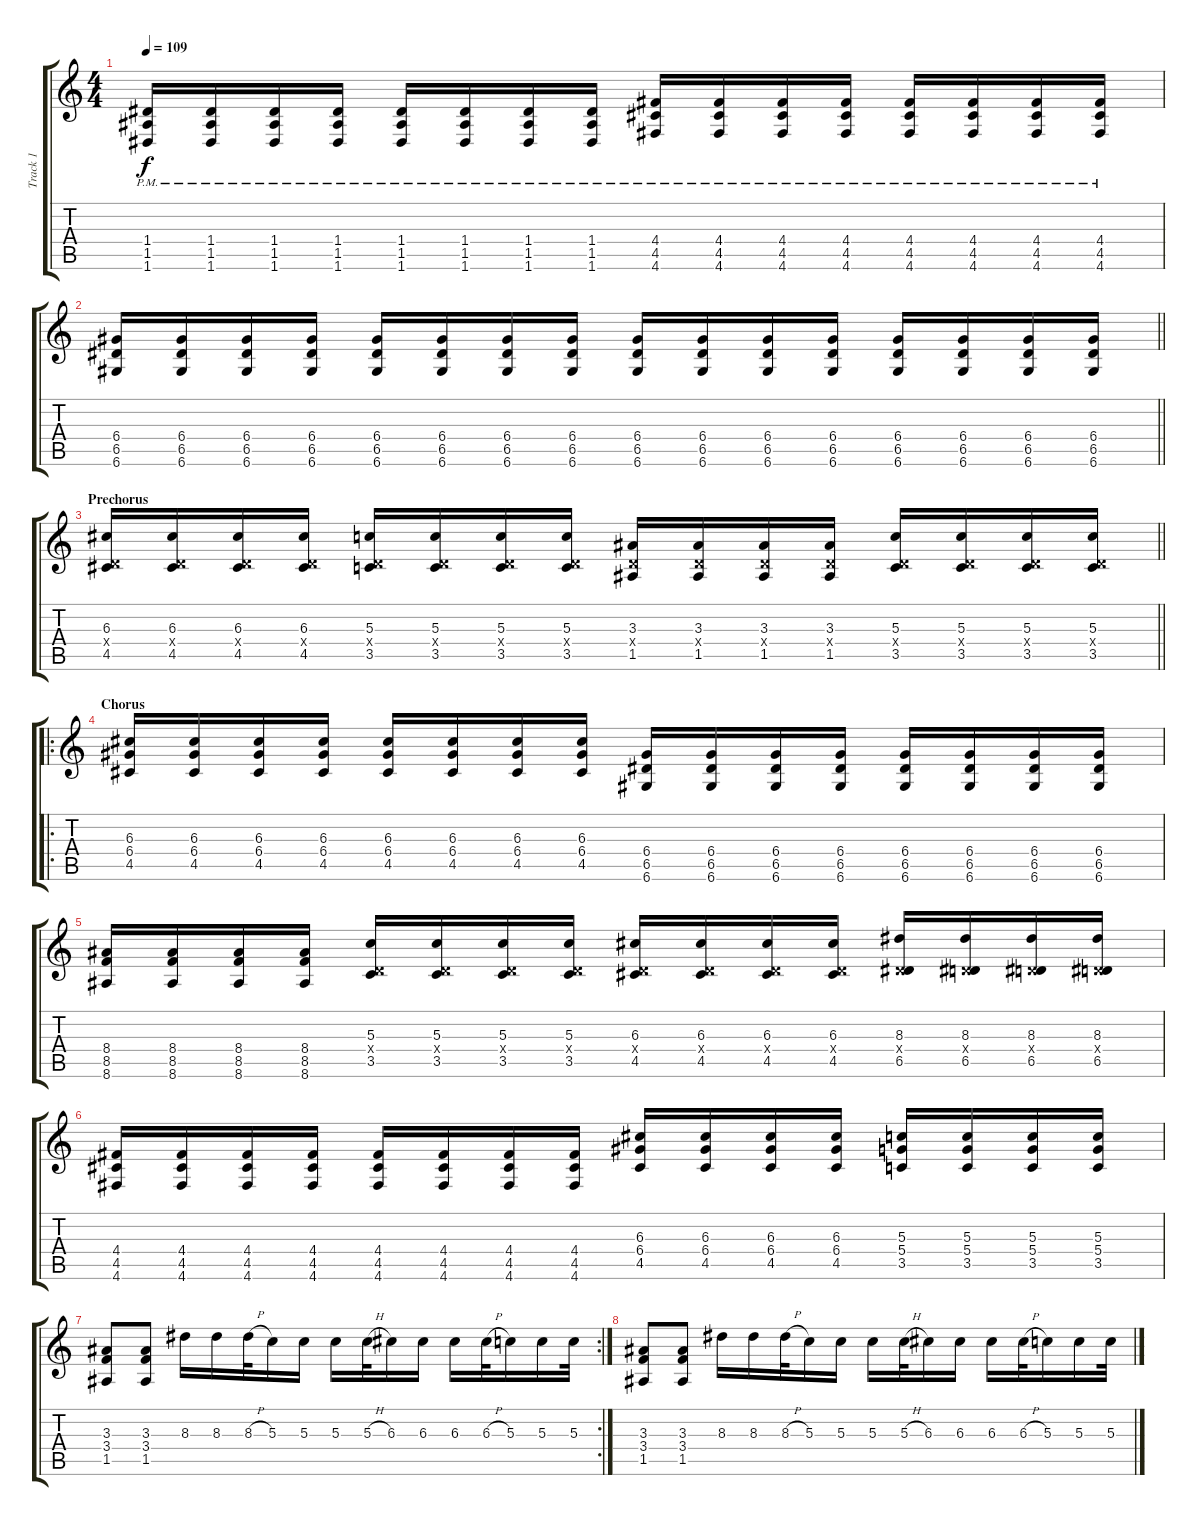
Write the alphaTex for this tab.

\track ("Track 1" "Track 1") {instrument overdrivenguitar}
\staff {score tabs}
\tuning (E4 B3 G3 D3 A2 D2) {hide}
\ts (4 4)
\tempo 109
\clef g2
\ks c
(1.4{pm} 1.5{pm} 1.6{pm}).16{dy f} (1.4{pm} 1.5{pm} 1.6{pm}).16 (1.4{pm} 1.5{pm} 1.6{pm}).16 (1.4{pm} 1.5{pm} 1.6{pm}).16 (1.4{pm} 1.5{pm} 1.6{pm}).16 (1.4{pm} 1.5{pm} 1.6{pm}).16 (1.4{pm} 1.5{pm} 1.6{pm}).16 (1.4{pm} 1.5{pm} 1.6{pm}).16 (4.4{pm} 4.5{pm} 4.6{pm}).16 (4.4{pm} 4.5{pm} 4.6{pm}).16 (4.4{pm} 4.5{pm} 4.6{pm}).16 (4.4{pm} 4.5{pm} 4.6{pm}).16 (4.4{pm} 4.5{pm} 4.6{pm}).16 (4.4{pm} 4.5{pm} 4.6{pm}).16 (4.4{pm} 4.5{pm} 4.6{pm}).16 (4.4{pm} 4.5{pm} 4.6{pm}).16 |
\barLineRight lightlight
(6.4 6.5 6.6).16 (6.4 6.5 6.6).16 (6.4 6.5 6.6).16 (6.4 6.5 6.6).16 (6.4 6.5 6.6).16 (6.4 6.5 6.6).16 (6.4 6.5 6.6).16 (6.4 6.5 6.6).16 (6.4 6.5 6.6).16 (6.4 6.5 6.6).16 (6.4 6.5 6.6).16 (6.4 6.5 6.6).16 (6.4 6.5 6.6).16 (6.4 6.5 6.6).16 (6.4 6.5 6.6).16 (6.4 6.5 6.6).16 |
\section ("" "Prechorus")
\barLineRight lightlight
(6.3 0.4{x} 4.5).16 (6.3 0.4{x} 4.5).16 (6.3 0.4{x} 4.5).16 (6.3 0.4{x} 4.5).16 (5.3 0.4{x} 3.5).16 (5.3 0.4{x} 3.5).16 (5.3 0.4{x} 3.5).16 (5.3 0.4{x} 3.5).16 (3.3 0.4{x} 1.5).16 (3.3 0.4{x} 1.5).16 (3.3 0.4{x} 1.5).16 (3.3 0.4{x} 1.5).16 (5.3 0.4{x} 3.5).16 (5.3 0.4{x} 3.5).16 (5.3 0.4{x} 3.5).16 (5.3 0.4{x} 3.5).16 |
\ro
\section ("" "Chorus")
(6.3 6.4 4.5).16 (6.3 6.4 4.5).16 (6.3 6.4 4.5).16 (6.3 6.4 4.5).16 (6.3 6.4 4.5).16 (6.3 6.4 4.5).16 (6.3 6.4 4.5).16 (6.3 6.4 4.5).16 (6.4 6.5 6.6).16 (6.4 6.5 6.6).16 (6.4 6.5 6.6).16 (6.4 6.5 6.6).16 (6.4 6.5 6.6).16 (6.4 6.5 6.6).16 (6.4 6.5 6.6).16 (6.4 6.5 6.6).16 |
(8.4 8.5 8.6).16 (8.4 8.5 8.6).16 (8.4 8.5 8.6).16 (8.4 8.5 8.6).16 (5.3 0.4{x} 3.5).16 (5.3 0.4{x} 3.5).16 (5.3 0.4{x} 3.5).16 (5.3 0.4{x} 3.5).16 (6.3 0.4{x} 4.5).16 (6.3 0.4{x} 4.5).16 (6.3 0.4{x} 4.5).16 (6.3 0.4{x} 4.5).16 (8.3 0.4{x} 6.5).16 (8.3 0.4{x} 6.5).16 (8.3 0.4{x} 6.5).16 (8.3 0.4{x} 6.5).16 |
(4.4 4.5 4.6).16 (4.4 4.5 4.6).16 (4.4 4.5 4.6).16 (4.4 4.5 4.6).16 (4.4 4.5 4.6).16 (4.4 4.5 4.6).16 (4.4 4.5 4.6).16 (4.4 4.5 4.6).16 (6.3 6.4 4.5).16 (6.3 6.4 4.5).16 (6.3 6.4 4.5).16 (6.3 6.4 4.5).16 (5.3 5.4 3.5).16 (5.3 5.4 3.5).16 (5.3 5.4 3.5).16 (5.3 5.4 3.5).16 |
\rc 2
(3.3 3.4 1.5).8 (3.3 3.4 1.5).8 8.3.16 8.3.16 8.3{h}.32 5.3.16 5.3.16 5.3.16 5.3{h}.32 6.3.16 6.3.16 6.3.16 6.3{h}.32 5.3.16 5.3.16 5.3.32 |
(3.3 3.4 1.5).8 (3.3 3.4 1.5).8 8.3.16 8.3.16 8.3{h}.32 5.3.16 5.3.16 5.3.16 5.3{h}.32 6.3.16 6.3.16 6.3.16 6.3{h}.32 5.3.16 5.3.16 5.3.32
